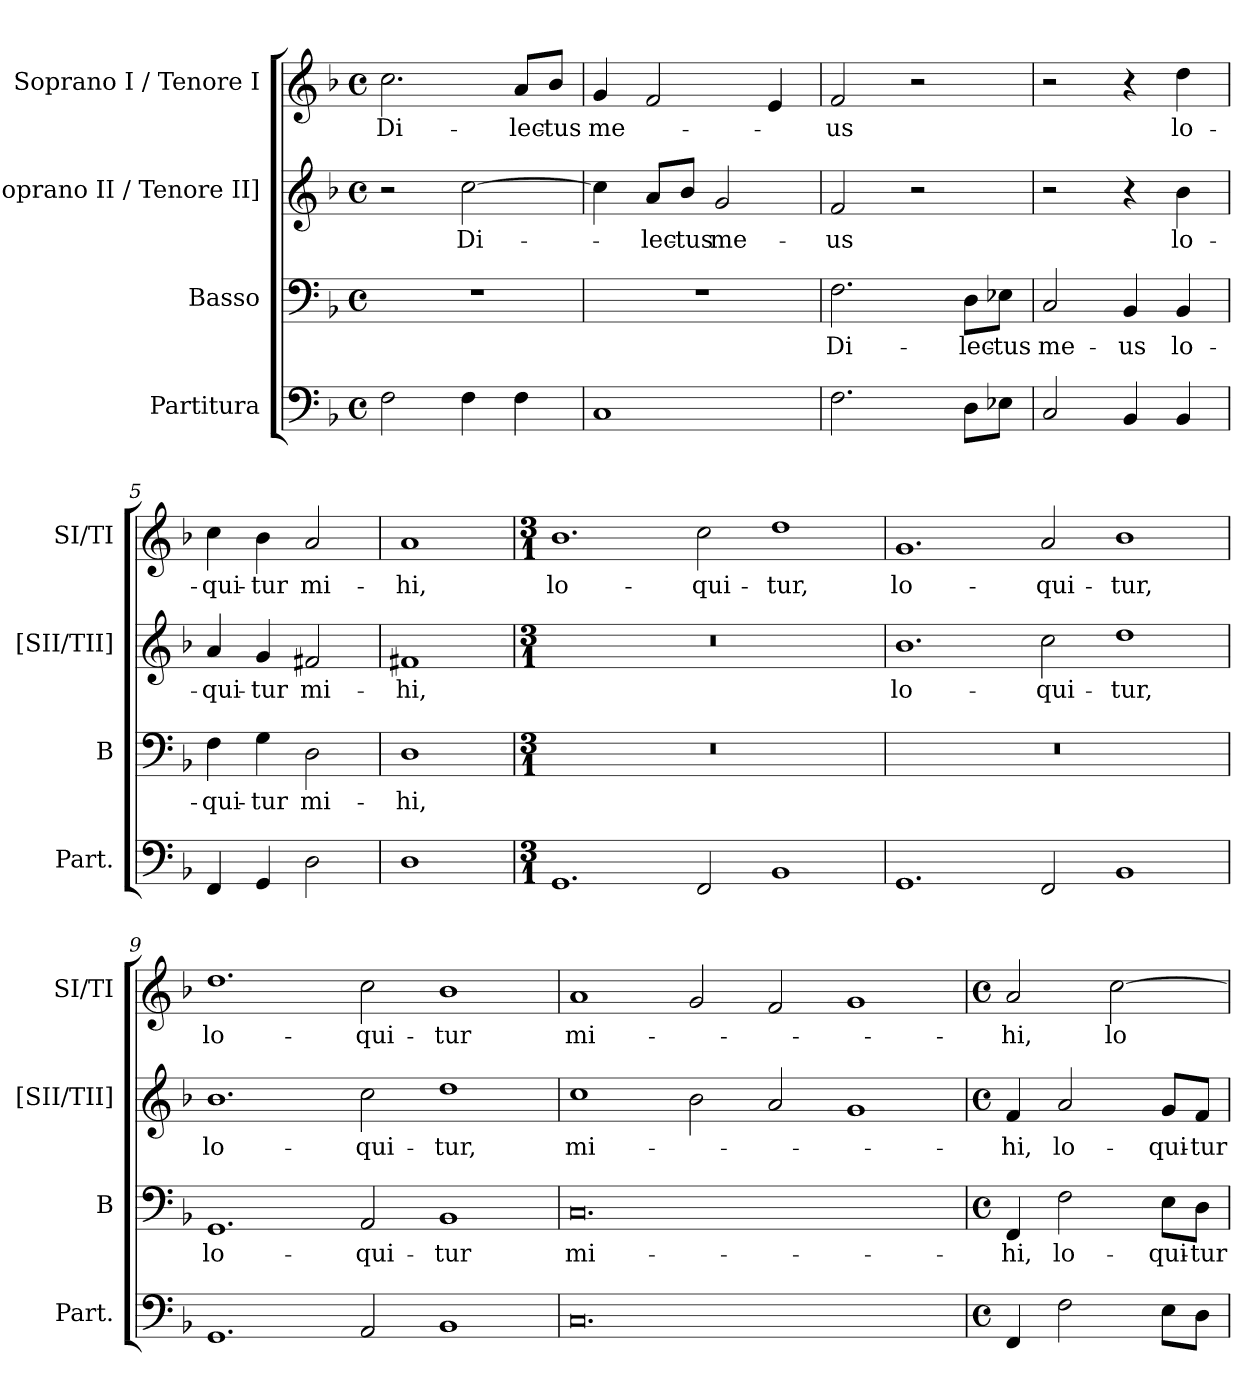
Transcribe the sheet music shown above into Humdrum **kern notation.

**kern	**kern	**text	**kern	**text	**kern	**text
*part4	*part3	*part3	*part2	*part2	*part1	*part1
*staff4	*staff3	*staff3	*staff2	*staff2	*staff1	*staff1
*I"Partitura	*I"Basso	*	*I"[Soprano II / Tenore II]	*	*I"Soprano I / Tenore I	*
*I'Part.	*I'B	*	*I'[SII/TII]	*	*I'SI/TI	*
*clefF4	*clefF4	*	*clefG2	*	*clefG2	*
*k[b-]	*k[b-]	*	*k[b-]	*	*k[b-]	*
*F:	*F:	*	*F:	*	*F:	*
*M4/4	*M4/4	*	*M4/4	*	*M4/4	*
*met(c)	*met(c)	*	*met(c)	*	*met(c)	*
=1	=1	=1	=1	=1	=1	=1
2F\	1r	.	2r	.	2.cc\	Di-
4F\	.	.	[2cc\	Di-	.	.
4F\	.	.	.	.	8a/L	-lec-
.	.	.	.	.	8b-/J	-tus
=2	=2	=2	=2	=2	=2	=2
1C	1r	.	4cc\]	.	4g/	me-
.	.	.	8a/L	-lec-	2f/	.
.	.	.	8b-/J	-tus	.	.
.	.	.	2g/	me-	.	.
.	.	.	.	.	4e/	.
=3	=3	=3	=3	=3	=3	=3
2.F\	2.F\	Di-	2f/	-us	2f/	-us
.	.	.	2r	.	2r	.
8D\L	8D\L	-lec-	.	.	.	.
8E-X\J	8E-X\J	-tus	.	.	.	.
=4	=4	=4	=4	=4	=4	=4
2C/	2C/	me-	2r	.	2r	.
4BB-/	4BB-/	-us	4r	.	4r	.
4BB-/	4BB-/	lo-	4b-\	lo-	4dd\	lo-
=5	=5	=5	=5	=5	=5	=5
4FF/	4F\	-qui-	4a/	-qui-	4cc\	-qui-
4GG/	4G\	-tur	4g/	-tur	4b-\	-tur
2D\	2D\	mi-	2f#X/	mi-	2a/	mi-
=6	=6	=6	=6	=6	=6	=6
1D	1D	-hi,	1f#X	-hi,	1a	-hi,
=7	=7	=7	=7	=7	=7	=7
*M3/1	*M3/1	*	*M3/1	*	*M3/1	*
*	*	*	*	*	*MM480	*
1.GG	0.r	.	0.r	.	1.b-	lo-
2FF/	.	.	.	.	2cc\	-qui-
1BB-	.	.	.	.	1dd	-tur,
=8	=8	=8	=8	=8	=8	=8
1.GG	0.r	.	1.b-	lo-	1.g	lo-
2FF/	.	.	2cc\	-qui-	2a/	-qui-
1BB-	.	.	1dd	-tur,	1b-	-tur,
=9	=9	=9	=9	=9	=9	=9
1.GG	1.GG	lo-	1.b-	lo-	1.dd	lo-
2AA/	2AA/	-qui-	2cc\	-qui-	2cc\	-qui-
1BB-	1BB-	-tur	1dd	-tur,	1b-	-tur
=10	=10	=10	=10	=10	=10	=10
0.C	0.C	mi-	1cc	mi-	1a	mi-
.	.	.	2b-\	.	2g/	.
.	.	.	2a/	.	2f/	.
.	.	.	1g	.	1g	.
=11	=11	=11	=11	=11	=11	=11
*M4/4	*M4/4	*	*M4/4	*	*M4/4	*
*met(c)	*met(c)	*	*met(c)	*	*met(c)	*
*	*	*	*	*	*MM120	*
4FF/	4FF/	-hi,	4f/	-hi,	2a/	-hi,
2F\	2F\	lo-	2a/	lo-	.	.
.	.	.	.	.	[2cc\	lo-
8E\L	8E\L	-qui-	8g/L	-qui-	.	.
8D\J	8D\J	-tur	8f/J	-tur	.	.
=	=	=	=	=	=	=
*-	*-	*-	*-	*-	*-	*-
